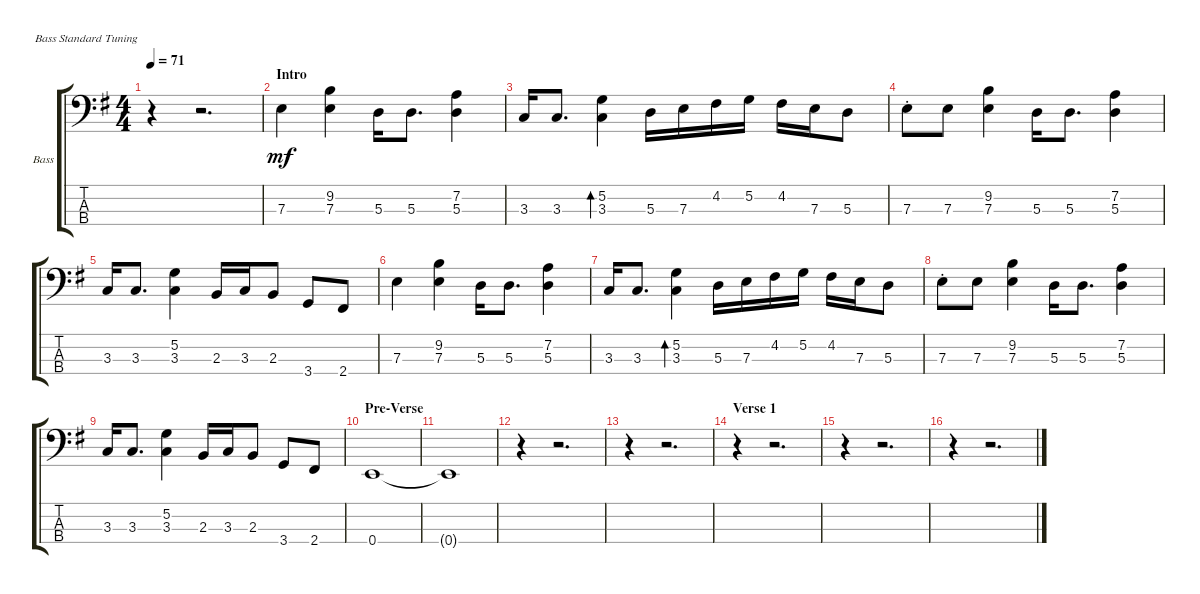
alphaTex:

\defaultSystemsLayout 4
\bracketExtendMode groupsimilarinstruments
\firstSystemTrackNameOrientation horizontal
\otherSystemsTrackNameOrientation horizontal
\track ("Bass" "Bass") {instrument electricbassfinger}
\staff {score tabs}
\tuning (G2 D2 A1 E1)
\ts (4 4)
\tempo 71
\clef f4
\ks eminor
r.4{dy mf instrument electricbassfinger} r.2{d} |
\section ("" "Intro")
7.3.4 (9.2 7.3).4 5.3.16 5.3.8{d} (7.2 5.3).4 |
3.3.16 3.3.8{d} (5.2 3.3).4{bd 120} 5.3.16 7.3.16 4.2.16 5.2.16 4.2.16 7.3.16 5.3.8 |
7.3{st}.8 7.3.8 (9.2 7.3).4 5.3.16 5.3.8{d} (7.2 5.3).4 |
3.3.16 3.3.8{d} (5.2 3.3).4 2.3.16 3.3.16 2.3.8 3.4.8 2.4.8 |
7.3.4 (9.2 7.3).4 5.3.16 5.3.8{d} (7.2 5.3).4 |
3.3.16 3.3.8{d} (5.2 3.3).4{bd 120} 5.3.16 7.3.16 4.2.16 5.2.16 4.2.16 7.3.16 5.3.8 |
7.3{st}.8 7.3.8 (9.2 7.3).4 5.3.16 5.3.8{d} (7.2 5.3).4 |
3.3.16 3.3.8{d} (5.2 3.3).4 2.3.16 3.3.16 2.3.8 3.4.8 2.4.8 |
\section ("" "Pre-Verse")
0.4.1 |
0.4{t}.1 |
r.4 r.2{d} |
r.4 r.2{d} |
\section ("" "Verse 1")
r.4 r.2{d} |
r.4 r.2{d} |
r.4 r.2{d}
